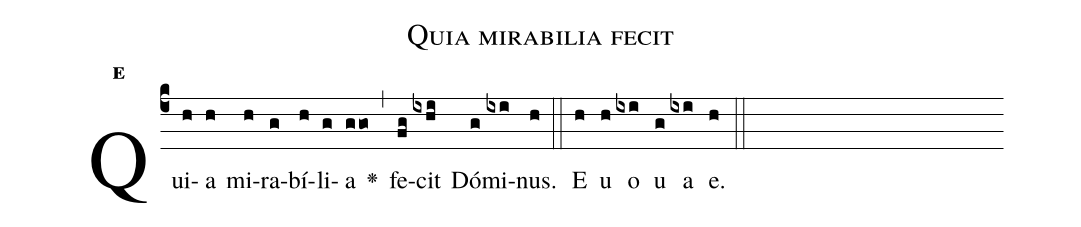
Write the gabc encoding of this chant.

name:Quia mirabilia fecit;
office-part:Antiphona;
mode:e;
%%
initial-style: 1;
name: Quia mirabilia fecit;
book: Antiphonae & Responsoria/Tomus III, p. 77;
occasion: Psalterium Hebdomada III Feria IV;
office-part: Laudes Ant 3;
user-notes: ;
commentary: ;
annotation: E;
centering-scheme: english;
fontsize: 12;
font: OFLSortsMillGoudy;
height: 11;
width: 4.5;
%%
(c4)Qui(h)a(h) mi(h)ra(g)bí(h)li(g)a(ggo) <v>\greheightstar</v>(,) fe(fg)cit(ixhi) Dó(g)mi(ixi)nus.(h) (::)
E(h) u(h) o(ixi) u(g) a(ixi) e.(h) (::)
